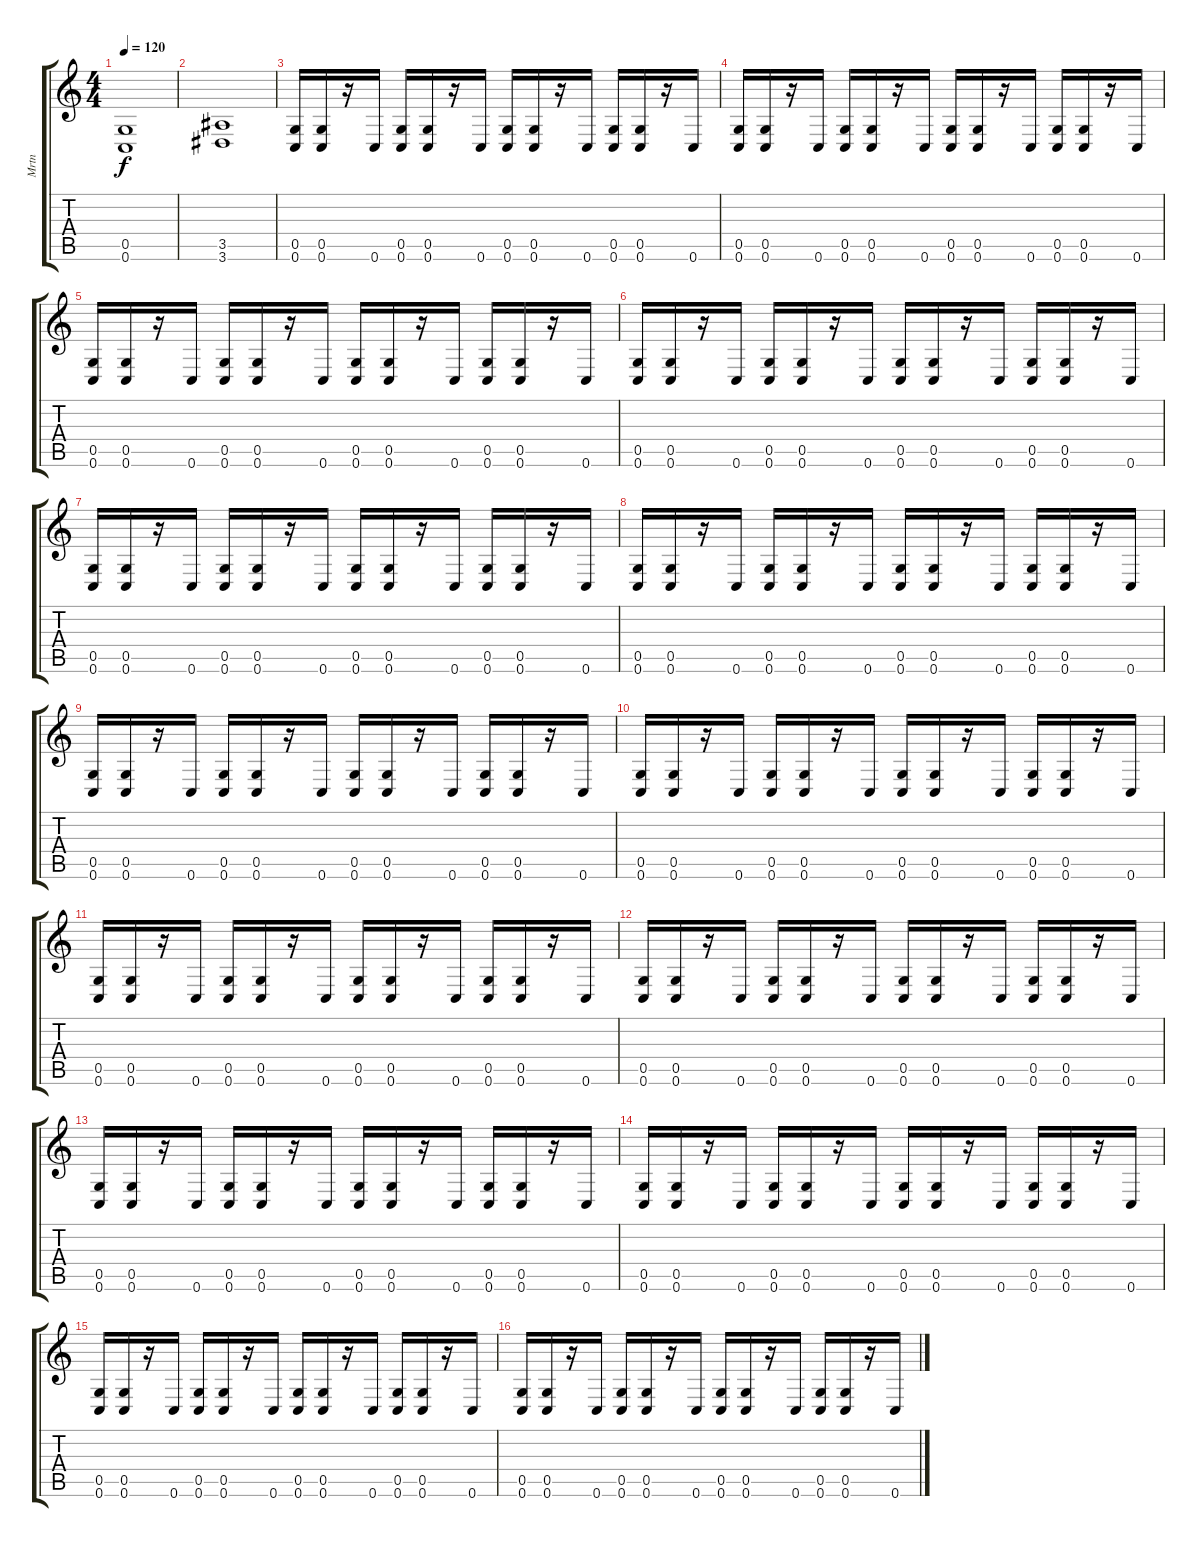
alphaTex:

\track ("Mrtn" "Mrtn") {instrument distortionguitar}
\staff {score tabs}
\tuning (D4 A3 F3 C3 G2 C2) {hide}
\ts (4 4)
\tempo 120
\clef g2
\ks c
(0.5 0.6).1{dy f} |
(3.5 3.6).1 |
(0.5 0.6).16 (0.5 0.6).16 r.16 0.6.16 (0.5 0.6).16 (0.5 0.6).16 r.16 0.6.16 (0.5 0.6).16 (0.5 0.6).16 r.16 0.6.16 (0.5 0.6).16 (0.5 0.6).16 r.16 0.6.16 |
(0.5 0.6).16 (0.5 0.6).16 r.16 0.6.16 (0.5 0.6).16 (0.5 0.6).16 r.16 0.6.16 (0.5 0.6).16 (0.5 0.6).16 r.16 0.6.16 (0.5 0.6).16 (0.5 0.6).16 r.16 0.6.16 |
(0.5 0.6).16 (0.5 0.6).16 r.16 0.6.16 (0.5 0.6).16 (0.5 0.6).16 r.16 0.6.16 (0.5 0.6).16 (0.5 0.6).16 r.16 0.6.16 (0.5 0.6).16 (0.5 0.6).16 r.16 0.6.16 |
(0.5 0.6).16 (0.5 0.6).16 r.16 0.6.16 (0.5 0.6).16 (0.5 0.6).16 r.16 0.6.16 (0.5 0.6).16 (0.5 0.6).16 r.16 0.6.16 (0.5 0.6).16 (0.5 0.6).16 r.16 0.6.16 |
(0.5 0.6).16 (0.5 0.6).16 r.16 0.6.16 (0.5 0.6).16 (0.5 0.6).16 r.16 0.6.16 (0.5 0.6).16 (0.5 0.6).16 r.16 0.6.16 (0.5 0.6).16 (0.5 0.6).16 r.16 0.6.16 |
(0.5 0.6).16 (0.5 0.6).16 r.16 0.6.16 (0.5 0.6).16 (0.5 0.6).16 r.16 0.6.16 (0.5 0.6).16 (0.5 0.6).16 r.16 0.6.16 (0.5 0.6).16 (0.5 0.6).16 r.16 0.6.16 |
(0.5 0.6).16 (0.5 0.6).16 r.16 0.6.16 (0.5 0.6).16 (0.5 0.6).16 r.16 0.6.16 (0.5 0.6).16 (0.5 0.6).16 r.16 0.6.16 (0.5 0.6).16 (0.5 0.6).16 r.16 0.6.16 |
(0.5 0.6).16 (0.5 0.6).16 r.16 0.6.16 (0.5 0.6).16 (0.5 0.6).16 r.16 0.6.16 (0.5 0.6).16 (0.5 0.6).16 r.16 0.6.16 (0.5 0.6).16 (0.5 0.6).16 r.16 0.6.16 |
(0.5 0.6).16 (0.5 0.6).16 r.16 0.6.16 (0.5 0.6).16 (0.5 0.6).16 r.16 0.6.16 (0.5 0.6).16 (0.5 0.6).16 r.16 0.6.16 (0.5 0.6).16 (0.5 0.6).16 r.16 0.6.16 |
(0.5 0.6).16 (0.5 0.6).16 r.16 0.6.16 (0.5 0.6).16 (0.5 0.6).16 r.16 0.6.16 (0.5 0.6).16 (0.5 0.6).16 r.16 0.6.16 (0.5 0.6).16 (0.5 0.6).16 r.16 0.6.16 |
(0.5 0.6).16 (0.5 0.6).16 r.16 0.6.16 (0.5 0.6).16 (0.5 0.6).16 r.16 0.6.16 (0.5 0.6).16 (0.5 0.6).16 r.16 0.6.16 (0.5 0.6).16 (0.5 0.6).16 r.16 0.6.16 |
(0.5 0.6).16 (0.5 0.6).16 r.16 0.6.16 (0.5 0.6).16 (0.5 0.6).16 r.16 0.6.16 (0.5 0.6).16 (0.5 0.6).16 r.16 0.6.16 (0.5 0.6).16 (0.5 0.6).16 r.16 0.6.16 |
(0.5 0.6).16 (0.5 0.6).16 r.16 0.6.16 (0.5 0.6).16 (0.5 0.6).16 r.16 0.6.16 (0.5 0.6).16 (0.5 0.6).16 r.16 0.6.16 (0.5 0.6).16 (0.5 0.6).16 r.16 0.6.16 |
(0.5 0.6).16 (0.5 0.6).16 r.16 0.6.16 (0.5 0.6).16 (0.5 0.6).16 r.16 0.6.16 (0.5 0.6).16 (0.5 0.6).16 r.16 0.6.16 (0.5 0.6).16 (0.5 0.6).16 r.16 0.6.16
